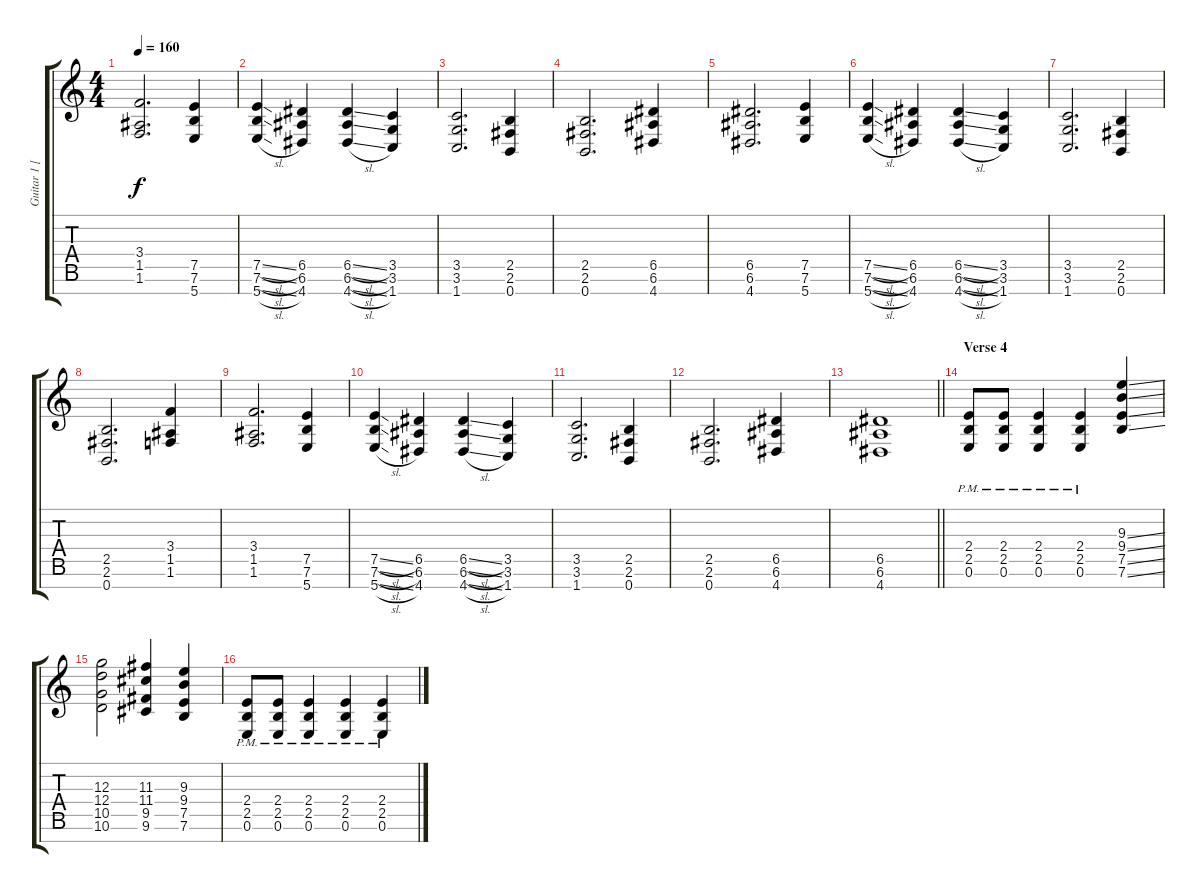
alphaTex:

\track ("Guitar 1 [7-String]" "Guitar 1 [") {instrument distortionguitar}
\staff {score tabs}
\tuning (E4 B3 G3 D3 A2 E2 B1) {hide}
\ts (4 4)
\tempo 160
\clef g2
\ks c
(3.4 1.5 1.6).2{d dy f} (7.5 7.6 5.7).4 |
(7.5{sl} 7.6{sl} 5.7{sl}).4 (6.5 6.6 4.7).4 (6.5{sl} 6.6{sl} 4.7{sl}).4 (3.5 3.6 1.7).4 |
(3.5 3.6 1.7).2{d} (2.5 2.6 0.7).4 |
(2.5 2.6 0.7).2{d} (6.5 6.6 4.7).4 |
(6.5 6.6 4.7).2{d} (7.5 7.6 5.7).4 |
(7.5{sl} 7.6{sl} 5.7{sl}).4 (6.5 6.6 4.7).4 (6.5{sl} 6.6{sl} 4.7{sl}).4 (3.5 3.6 1.7).4 |
(3.5 3.6 1.7).2{d} (2.5 2.6 0.7).4 |
(2.5 2.6 0.7).2{d} (3.4 1.5 1.6).4 |
(3.4 1.5 1.6).2{d} (7.5 7.6 5.7).4 |
(7.5{sl} 7.6{sl} 5.7{sl}).4 (6.5 6.6 4.7).4 (6.5{sl} 6.6{sl} 4.7{sl}).4 (3.5 3.6 1.7).4 |
(3.5 3.6 1.7).2{d} (2.5 2.6 0.7).4 |
(2.5 2.6 0.7).2{d} (6.5 6.6 4.7).4 |
\barLineRight lightlight
(6.5 6.6 4.7).1 |
\section ("" "Verse 4")
(2.4{pm} 2.5{pm} 0.6{pm}).8 (2.4{pm} 2.5{pm} 0.6{pm}).8 (2.4{pm} 2.5{pm} 0.6{pm}).4 (2.4{pm} 2.5{pm} 0.6{pm}).4 (9.3{ss} 9.4{ss} 7.5{ss} 7.6{ss}).4 |
(12.3 12.4 10.5 10.6).2 (11.3 11.4 9.5 9.6).4 (9.3 9.4 7.5 7.6).4 |
(2.4{pm} 2.5{pm} 0.6{pm}).8 (2.4{pm} 2.5{pm} 0.6{pm}).8 (2.4{pm} 2.5{pm} 0.6{pm}).4 (2.4{pm} 2.5{pm} 0.6{pm}).4 (2.4{pm} 2.5{pm} 0.6{pm}).4
